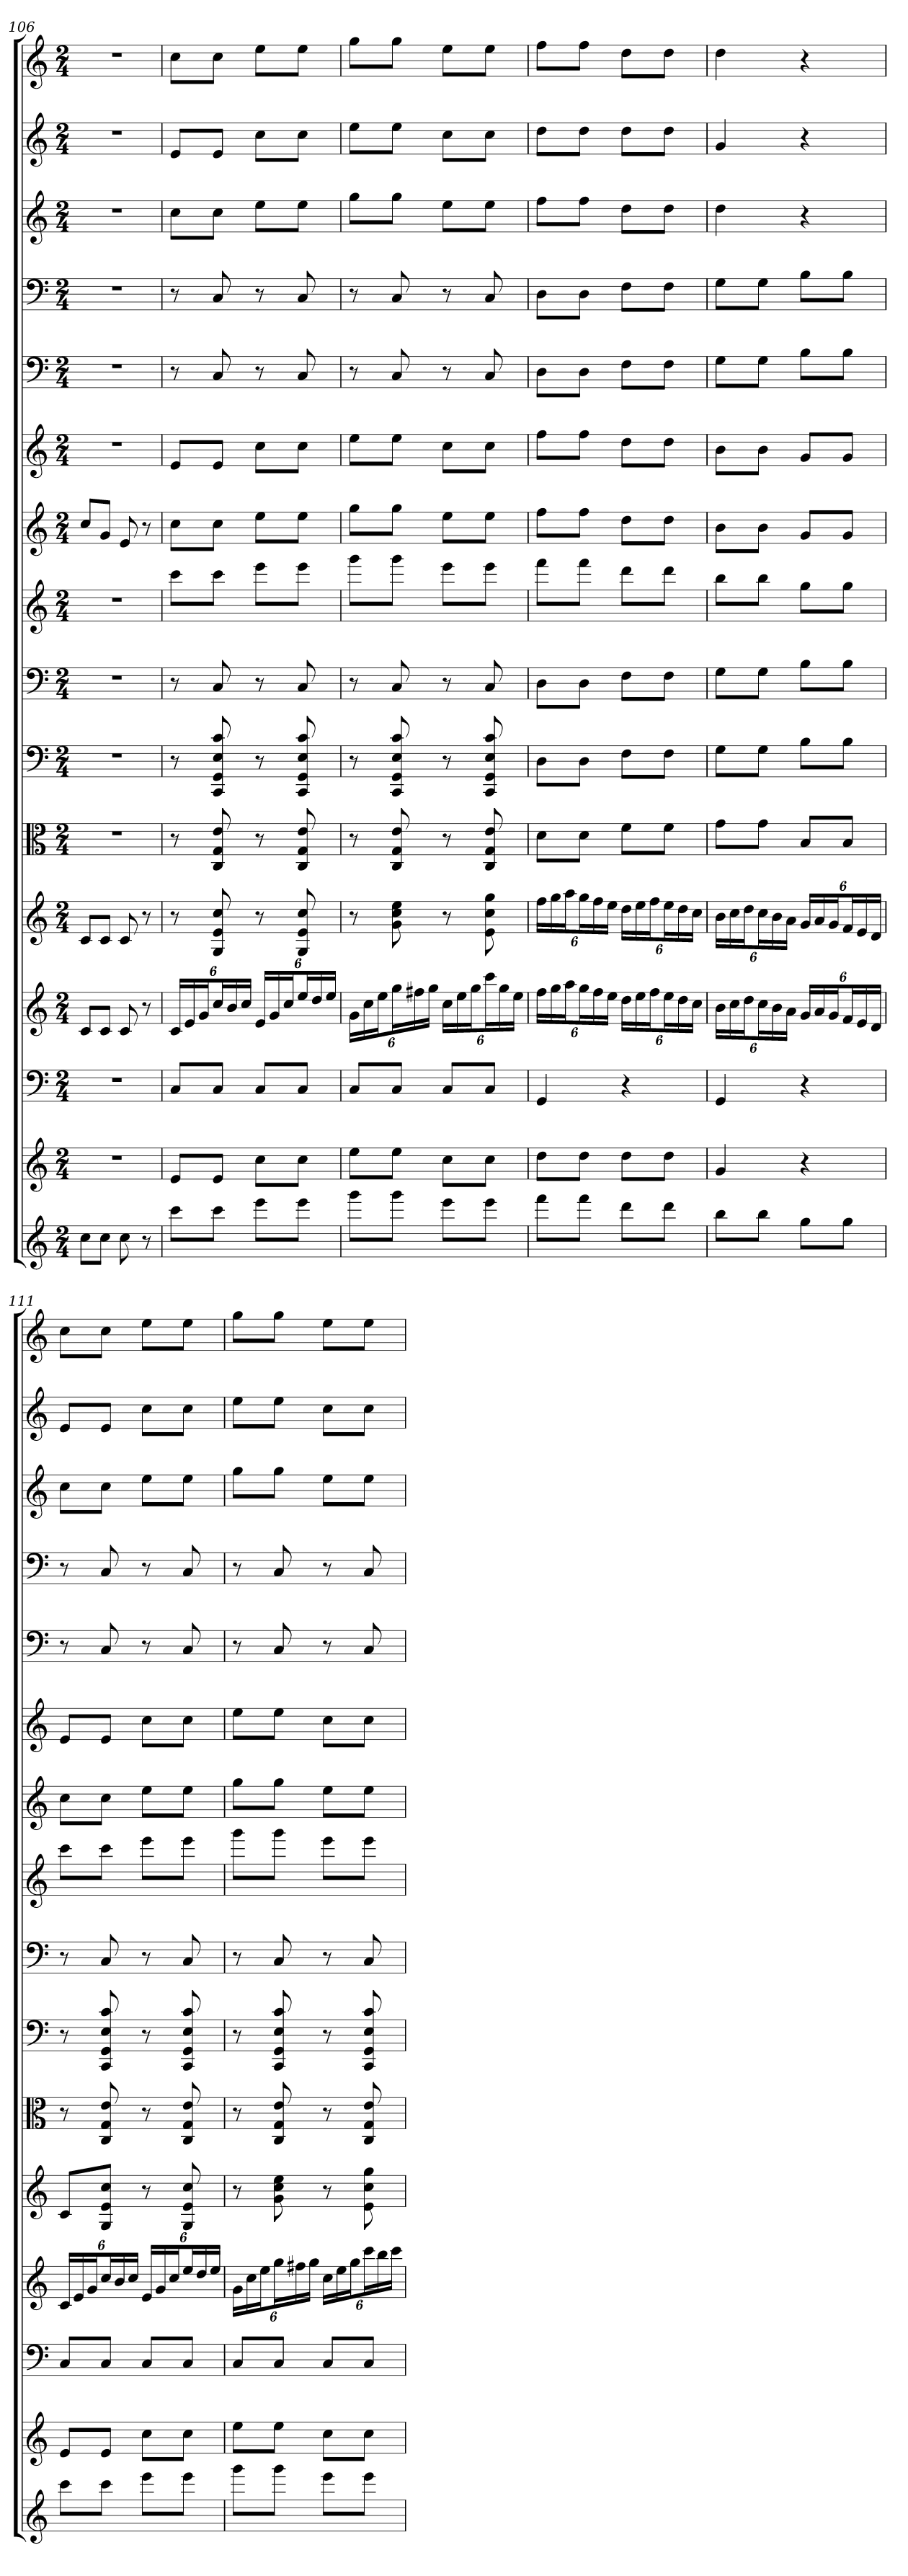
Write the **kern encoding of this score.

**kern	**kern	**kern	**kern	**kern	**kern	**kern	**kern	**kern	**kern	**kern	**kern	**kern	**kern	**kern	**kern
*part16	*part15	*part14	*part13	*part12	*part11	*part10	*part9	*part8	*part7	*part6	*part5	*part4	*part3	*part2	*part1
*staff16	*staff15	*staff14	*staff13	*staff12	*staff11	*staff10	*staff9	*staff8	*staff7	*staff6	*staff5	*staff4	*staff3	*staff2	*staff1
*	*	*clefF4	*	*	*clefC3	*clefF4	*clefF4	*	*	*	*clefF4	*clefF4	*	*	*
*k[]	*k[]	*k[]	*k[]	*k[]	*k[]	*k[]	*k[]	*k[]	*k[]	*k[]	*k[]	*k[]	*k[]	*k[]	*k[]
*C:	*C:	*C:	*C:	*C:	*C:	*C:	*C:	*C:	*C:	*C:	*C:	*C:	*C:	*C:	*C:
*M2/4	*M2/4	*M2/4	*M2/4	*M2/4	*M2/4	*M2/4	*M2/4	*M2/4	*M2/4	*M2/4	*M2/4	*M2/4	*M2/4	*M2/4	*M2/4
=106	=106	=106	=106	=106	=106	=106	=106	=106	=106	=106	=106	=106	=106	=106	=106
8ccL	2r	2r	8cL	8cL	2r	2r	2r	2r	8ccL	2r	2r	2r	2r	2r	2r
8ccJ	.	.	8cJ	8cJ	.	.	.	.	8gJ	.	.	.	.	.	.
8cc	.	.	8c	8c	.	.	.	.	8e	.	.	.	.	.	.
8r	.	.	8r	8r	.	.	.	.	8r	.	.	.	.	.	.
=107	=107	=107	=107	=107	=107	=107	=107	=107	=107	=107	=107	=107	=107	=107	=107
8cccL	8eL	8C/L	24cLL	8r	8r	8r	8r	8cccL	8ccL	8eL	8r	8r	8ccL	8eL	8ccL
.	.	.	24e	.	.	.	.	.	.	.	.	.	.	.	.
.	.	.	24gJ	.	.	.	.	.	.	.	.	.	.	.	.
8cccJ	8eJ	8C/J	24ccL	8G 8e 8cc	8C 8G 8e	8CC 8GG 8E 8c	8C	8cccJ	8ccJ	8eJ	8C	8C	8ccJ	8eJ	8ccJ
.	.	.	24b	.	.	.	.	.	.	.	.	.	.	.	.
.	.	.	24ccJJ	.	.	.	.	.	.	.	.	.	.	.	.
8eeeL	8ccL	8C/L	24eLL	8r	8r	8r	8r	8eeeL	8eeL	8ccL	8r	8r	8eeL	8ccL	8eeL
.	.	.	24g	.	.	.	.	.	.	.	.	.	.	.	.
.	.	.	24ccJ	.	.	.	.	.	.	.	.	.	.	.	.
8eeeJ	8ccJ	8C/J	24eeL	8G 8e 8cc	8C 8G 8e	8CC 8GG 8E 8c	8C	8eeeJ	8eeJ	8ccJ	8C	8C	8eeJ	8ccJ	8eeJ
.	.	.	24dd	.	.	.	.	.	.	.	.	.	.	.	.
.	.	.	24eeJJ	.	.	.	.	.	.	.	.	.	.	.	.
=108	=108	=108	=108	=108	=108	=108	=108	=108	=108	=108	=108	=108	=108	=108	=108
8gggL	8eeL	8C/L	24gLL	8r	8r	8r	8r	8gggL	8ggL	8eeL	8r	8r	8ggL	8eeL	8ggL
.	.	.	24cc	.	.	.	.	.	.	.	.	.	.	.	.
.	.	.	24eeJ	.	.	.	.	.	.	.	.	.	.	.	.
8gggJ	8eeJ	8C/J	24ggL	8g 8cc 8ee	8C 8G 8e	8CC 8GG 8E 8c	8C	8gggJ	8ggJ	8eeJ	8C	8C	8ggJ	8eeJ	8ggJ
.	.	.	24ff#X	.	.	.	.	.	.	.	.	.	.	.	.
.	.	.	24ggJJ	.	.	.	.	.	.	.	.	.	.	.	.
8eeeL	8ccL	8C/L	24ccLL	8r	8r	8r	8r	8eeeL	8eeL	8ccL	8r	8r	8eeL	8ccL	8eeL
.	.	.	24ee	.	.	.	.	.	.	.	.	.	.	.	.
.	.	.	24ggJ	.	.	.	.	.	.	.	.	.	.	.	.
8eeeJ	8ccJ	8C/J	24cccL	8e 8cc 8gg	8C 8G 8e	8CC 8GG 8E 8c	8C	8eeeJ	8eeJ	8ccJ	8C	8C	8eeJ	8ccJ	8eeJ
.	.	.	24gg	.	.	.	.	.	.	.	.	.	.	.	.
.	.	.	24eeJJ	.	.	.	.	.	.	.	.	.	.	.	.
=109	=109	=109	=109	=109	=109	=109	=109	=109	=109	=109	=109	=109	=109	=109	=109
8fffL	8ddL	4GG	24ffLL	24ffLL	8d\L	8D\L	8D\L	8fffL	8ffL	8ffL	8D\L	8D\L	8ffL	8ddL	8ffL
.	.	.	24gg	24gg	.	.	.	.	.	.	.	.	.	.	.
.	.	.	24aaJ	24aaJ	.	.	.	.	.	.	.	.	.	.	.
8fffJ	8ddJ	.	24ggL	24ggL	8d\J	8D\J	8D\J	8fffJ	8ffJ	8ffJ	8D\J	8D\J	8ffJ	8ddJ	8ffJ
.	.	.	24ff	24ff	.	.	.	.	.	.	.	.	.	.	.
.	.	.	24eeJJ	24eeJJ	.	.	.	.	.	.	.	.	.	.	.
8dddL	8ddL	4r	24ddLL	24ddLL	8f\L	8F\L	8F\L	8dddL	8ddL	8ddL	8F\L	8F\L	8ddL	8ddL	8ddL
.	.	.	24ee	24ee	.	.	.	.	.	.	.	.	.	.	.
.	.	.	24ffJ	24ffJ	.	.	.	.	.	.	.	.	.	.	.
8dddJ	8ddJ	.	24eeL	24eeL	8f\J	8F\J	8F\J	8dddJ	8ddJ	8ddJ	8F\J	8F\J	8ddJ	8ddJ	8ddJ
.	.	.	24dd	24dd	.	.	.	.	.	.	.	.	.	.	.
.	.	.	24ccJJ	24ccJJ	.	.	.	.	.	.	.	.	.	.	.
=110	=110	=110	=110	=110	=110	=110	=110	=110	=110	=110	=110	=110	=110	=110	=110
8bbL	4g	4GG	24bLL	24bLL	8g\L	8G\L	8G\L	8bbL	8bL	8bL	8G\L	8G\L	4dd	4g	4dd
.	.	.	24cc	24cc	.	.	.	.	.	.	.	.	.	.	.
.	.	.	24ddJ	24ddJ	.	.	.	.	.	.	.	.	.	.	.
8bbJ	.	.	24ccL	24ccL	8g\J	8G\J	8G\J	8bbJ	8bJ	8bJ	8G\J	8G\J	.	.	.
.	.	.	24b	24b	.	.	.	.	.	.	.	.	.	.	.
.	.	.	24aJJ	24aJJ	.	.	.	.	.	.	.	.	.	.	.
8ggL	4r	4r	24gLL	24gLL	8B/L	8B\L	8B\L	8ggL	8gL	8gL	8B\L	8B\L	4r	4r	4r
.	.	.	24a	24a	.	.	.	.	.	.	.	.	.	.	.
.	.	.	24gJ	24gJ	.	.	.	.	.	.	.	.	.	.	.
8ggJ	.	.	24fL	24fL	8B/J	8B\J	8B\J	8ggJ	8gJ	8gJ	8B\J	8B\J	.	.	.
.	.	.	24e	24e	.	.	.	.	.	.	.	.	.	.	.
.	.	.	24dJJ	24dJJ	.	.	.	.	.	.	.	.	.	.	.
=111	=111	=111	=111	=111	=111	=111	=111	=111	=111	=111	=111	=111	=111	=111	=111
8cccL	8eL	8C/L	24cLL	8cL	8r	8r	8r	8cccL	8ccL	8eL	8r	8r	8ccL	8eL	8ccL
.	.	.	24e	.	.	.	.	.	.	.	.	.	.	.	.
.	.	.	24gJ	.	.	.	.	.	.	.	.	.	.	.	.
8cccJ	8eJ	8C/J	24ccL	8G 8e 8ccJ	8C 8G 8e	8CC 8GG 8E 8c	8C	8cccJ	8ccJ	8eJ	8C	8C	8ccJ	8eJ	8ccJ
.	.	.	24b	.	.	.	.	.	.	.	.	.	.	.	.
.	.	.	24ccJJ	.	.	.	.	.	.	.	.	.	.	.	.
8eeeL	8ccL	8C/L	24eLL	8r	8r	8r	8r	8eeeL	8eeL	8ccL	8r	8r	8eeL	8ccL	8eeL
.	.	.	24g	.	.	.	.	.	.	.	.	.	.	.	.
.	.	.	24ccJ	.	.	.	.	.	.	.	.	.	.	.	.
8eeeJ	8ccJ	8C/J	24eeL	8G 8e 8cc	8C 8G 8e	8CC 8GG 8E 8c	8C	8eeeJ	8eeJ	8ccJ	8C	8C	8eeJ	8ccJ	8eeJ
.	.	.	24dd	.	.	.	.	.	.	.	.	.	.	.	.
.	.	.	24eeJJ	.	.	.	.	.	.	.	.	.	.	.	.
=112	=112	=112	=112	=112	=112	=112	=112	=112	=112	=112	=112	=112	=112	=112	=112
8gggL	8eeL	8C/L	24gLL	8r	8r	8r	8r	8gggL	8ggL	8eeL	8r	8r	8ggL	8eeL	8ggL
.	.	.	24cc	.	.	.	.	.	.	.	.	.	.	.	.
.	.	.	24eeJ	.	.	.	.	.	.	.	.	.	.	.	.
8gggJ	8eeJ	8C/J	24ggL	8g 8cc 8ee	8C 8G 8e	8CC 8GG 8E 8c	8C	8gggJ	8ggJ	8eeJ	8C	8C	8ggJ	8eeJ	8ggJ
.	.	.	24ff#X	.	.	.	.	.	.	.	.	.	.	.	.
.	.	.	24ggJJ	.	.	.	.	.	.	.	.	.	.	.	.
8eeeL	8ccL	8C/L	24ccLL	8r	8r	8r	8r	8eeeL	8eeL	8ccL	8r	8r	8eeL	8ccL	8eeL
.	.	.	24ee	.	.	.	.	.	.	.	.	.	.	.	.
.	.	.	24ggJ	.	.	.	.	.	.	.	.	.	.	.	.
8eeeJ	8ccJ	8C/J	24cccL	8e 8cc 8gg	8C 8G 8e	8CC 8GG 8E 8c	8C	8eeeJ	8eeJ	8ccJ	8C	8C	8eeJ	8ccJ	8eeJ
.	.	.	24bb	.	.	.	.	.	.	.	.	.	.	.	.
.	.	.	24cccJJ	.	.	.	.	.	.	.	.	.	.	.	.
=	=	=	=	=	=	=	=	=	=	=	=	=	=	=	=
*-	*-	*-	*-	*-	*-	*-	*-	*-	*-	*-	*-	*-	*-	*-	*-
